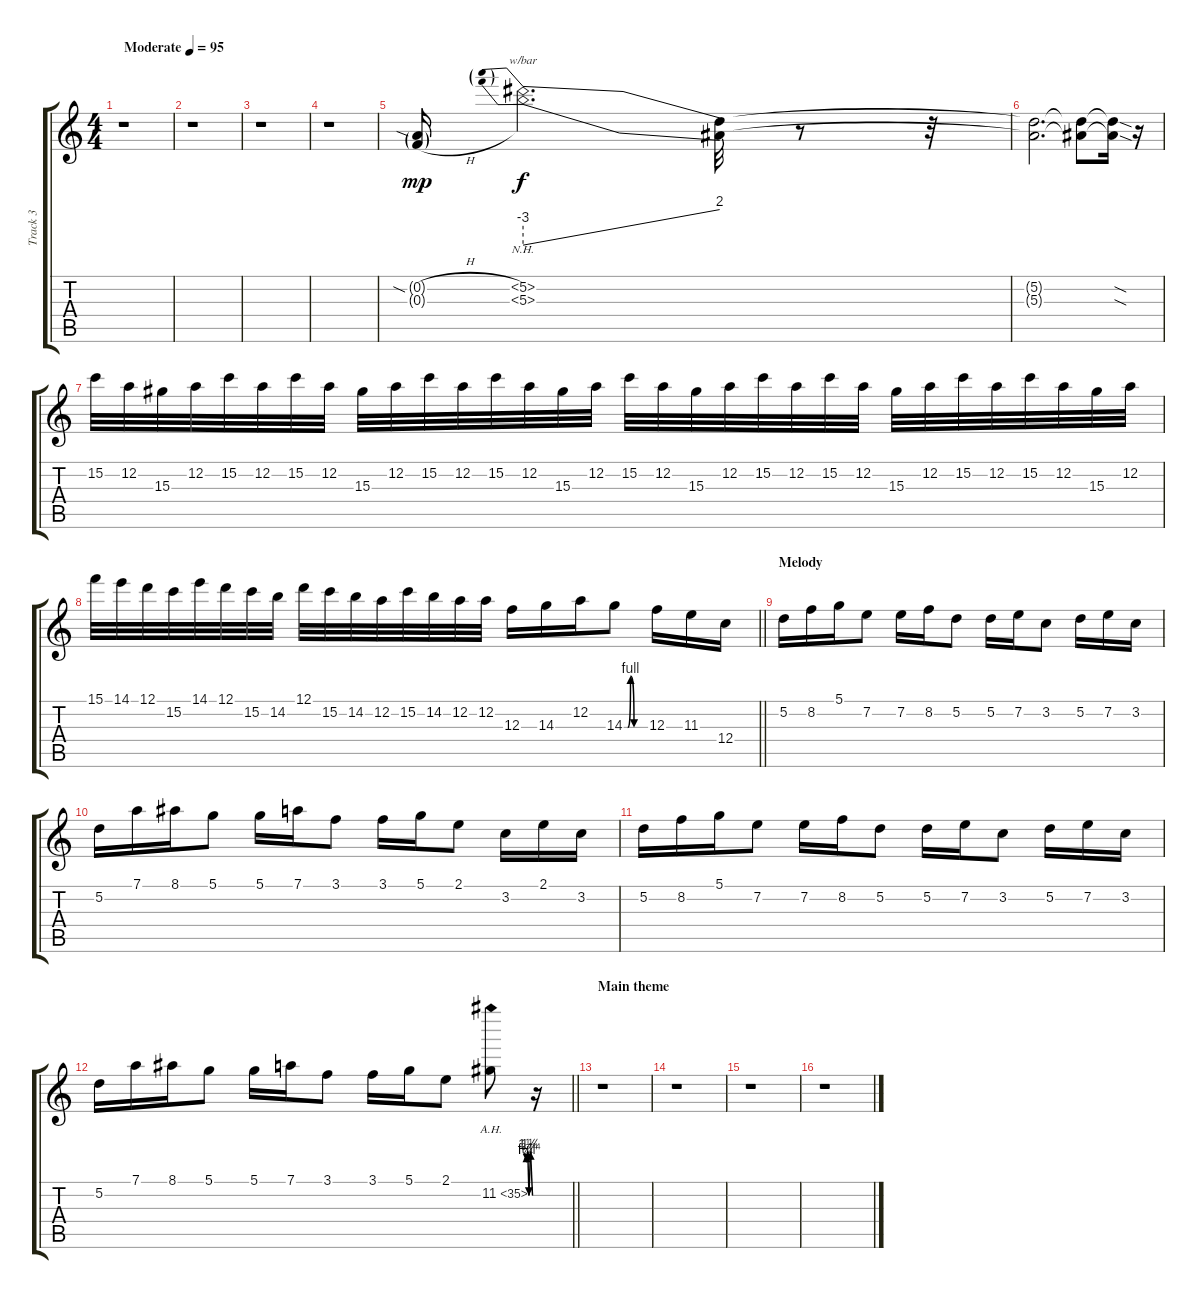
\track ("Track 3" "Track 3") {instrument distortionguitar}
\staff {score tabs}
\tuning (D4 A3 F3 C3 G2 C2) {hide}
\ts (4 4)
\tempo (95 "Moderate")
\clef g2
\ks c
r.1{dy mp instrument distortionguitar} |
r.1 |
r.1 |
r.1 |
(0.2{sia h g} 0.3{h g}).16 (5.2{nh} 5.3{nh}).2{d tbe (predivedive default 0 -12 60 8) dy f} (5.2{t} 5.3{t}).32 r.8 r.32 |
(5.2{t} 5.3{t}).2{d} (5.2{t} 5.3{t}).8 (5.2{sod t} 5.3{sod t}).16 r.16 |
15.2.32 12.2.32 15.3.32 12.2.32 15.2.32 12.2.32 15.2.32 12.2.32 15.3.32 12.2.32 15.2.32 12.2.32 15.2.32 12.2.32 15.3.32 12.2.32 15.2.32 12.2.32 15.3.32 12.2.32 15.2.32 12.2.32 15.2.32 12.2.32 15.3.32 12.2.32 15.2.32 12.2.32 15.2.32 12.2.32 15.3.32 12.2.32 |
\barLineRight lightlight
15.1.32 14.1.32 12.1.32 15.2.32 14.1.32 12.1.32 15.2.32 14.2.32 12.1.32 15.2.32 14.2.32 12.2.32 15.2.32 14.2.32 12.2.32 12.2.32 12.3.16 14.3.16 12.2.16 14.3{be (custom 0 0 3 0 7 0 10 0 18 4 28 0 60 0)}.8 12.3.16 11.3.16 12.4.16 |
\section ("" "Melody")
5.2.16 8.2.16 5.1.16 7.2.8 7.2.16 8.2.16 5.2.8 5.2.16 7.2.16 3.2.8 5.2.16 7.2.16 3.2.16 |
5.2.16 7.1.16 8.1.16 5.1.8 5.1.16 7.1.16 3.1.8 3.1.16 5.1.16 2.1.8 3.2.16 2.1.16 3.2.16 |
5.2.16 8.2.16 5.1.16 7.2.8 7.2.16 8.2.16 5.2.8 5.2.16 7.2.16 3.2.8 5.2.16 7.2.16 3.2.16 |
\barLineRight lightlight
5.2.16 7.1.16 8.1.16 5.1.8 5.1.16 7.1.16 3.1.8 3.1.16 5.1.16 2.1.8 11.2{be (custom 0 0 20 5 36 0 48 5 57 3 60 4) ah 24}.8 r.16 |
\section ("" "Main theme")
r.1 |
r.1 |
r.1 |
r.1
